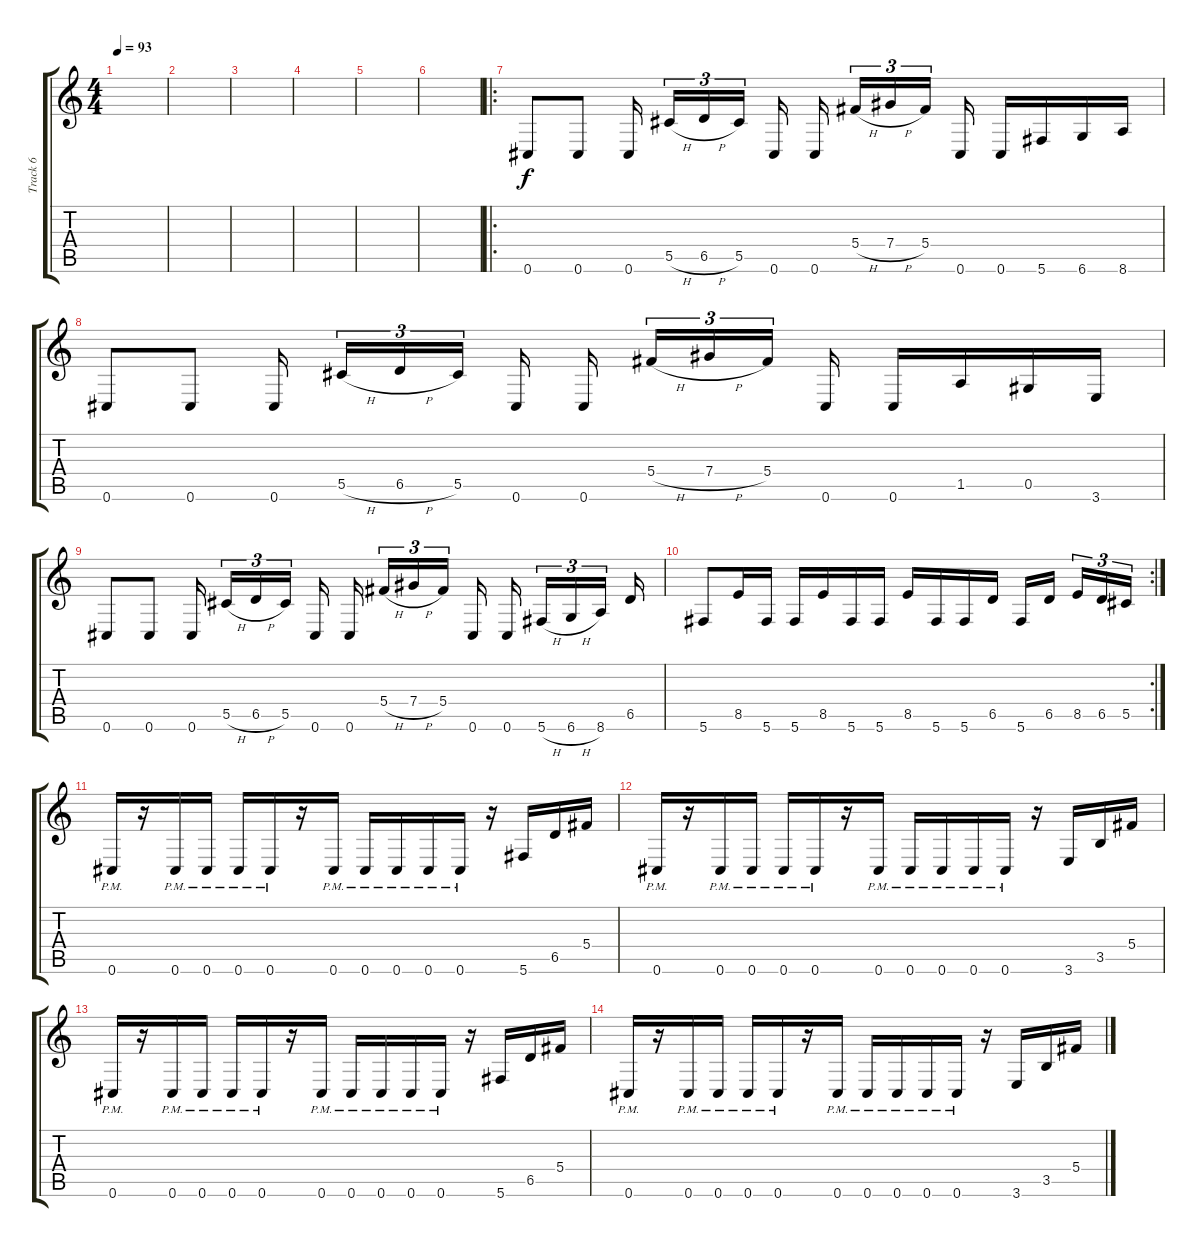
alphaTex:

\track ("Track 6" "Track 6") {instrument distortionguitar}
\staff {score tabs}
\tuning (Eb4 Bb3 Gb3 Db3 Ab2 Db2) {hide}
\ts (4 4)
\tempo 93
\clef g2
\ks c
|
|
|
|
|
|
\ro
0.6.8 0.6.8 0.6.16{beam splitsecondary} 5.5{h}.16{tu (3 2)} 6.5{h}.16{tu (3 2)} 5.5.16{tu (3 2) beam splitsecondary} 0.6.16 0.6.16{beam splitsecondary} 5.4{h}.16{tu (3 2)} 7.4{h}.16{tu (3 2)} 5.4.16{tu (3 2) beam splitsecondary} 0.6.16 0.6.16 5.6.16 6.6.16 8.6.16 |
0.6.8 0.6.8 0.6.16{beam splitsecondary} 5.5{h}.16{tu (3 2)} 6.5{h}.16{tu (3 2)} 5.5.16{tu (3 2) beam splitsecondary} 0.6.16 0.6.16{beam splitsecondary} 5.4{h}.16{tu (3 2)} 7.4{h}.16{tu (3 2)} 5.4.16{tu (3 2) beam splitsecondary} 0.6.16 0.6.16 1.5.16 0.5.16 3.6.16 |
0.6.8 0.6.8 0.6.16{beam splitsecondary} 5.5{h}.16{tu (3 2)} 6.5{h}.16{tu (3 2)} 5.5.16{tu (3 2) beam splitsecondary} 0.6.16 0.6.16{beam splitsecondary} 5.4{h}.16{tu (3 2)} 7.4{h}.16{tu (3 2)} 5.4.16{tu (3 2) beam splitsecondary} 0.6.16 0.6.16{beam splitsecondary} 5.6{h}.16{tu (3 2)} 6.6{h}.16{tu (3 2)} 8.6.16{tu (3 2) beam splitsecondary} 6.5.16 |
\rc 2
5.6.8 8.5.16 5.6.16 5.6.16 8.5.16 5.6.16 5.6.16 8.5.16 5.6.16 5.6.16 6.5.16 5.6.16 6.5.16{beam splitsecondary} 8.5.16{tu (3 2)} 6.5.16{tu (3 2)} 5.5.16{tu (3 2)} |
0.6{pm}.16 r.16 0.6{pm}.16 0.6{pm}.16 0.6{pm}.16 0.6{pm}.16 r.16 0.6{pm}.16 0.6{pm}.16 0.6{pm}.16 0.6{pm}.16 0.6{pm}.16 r.16 5.6.16 6.5.16 5.4.16 |
0.6{pm}.16 r.16 0.6{pm}.16 0.6{pm}.16 0.6{pm}.16 0.6{pm}.16 r.16 0.6{pm}.16 0.6{pm}.16 0.6{pm}.16 0.6{pm}.16 0.6{pm}.16 r.16 3.6.16 3.5.16 5.4.16 |
0.6{pm}.16 r.16 0.6{pm}.16 0.6{pm}.16 0.6{pm}.16 0.6{pm}.16 r.16 0.6{pm}.16 0.6{pm}.16 0.6{pm}.16 0.6{pm}.16 0.6{pm}.16 r.16 5.6.16 6.5.16 5.4.16 |
0.6{pm}.16 r.16 0.6{pm}.16 0.6{pm}.16 0.6{pm}.16 0.6{pm}.16 r.16 0.6{pm}.16 0.6{pm}.16 0.6{pm}.16 0.6{pm}.16 0.6{pm}.16 r.16 3.6.16 3.5.16 5.4.16
